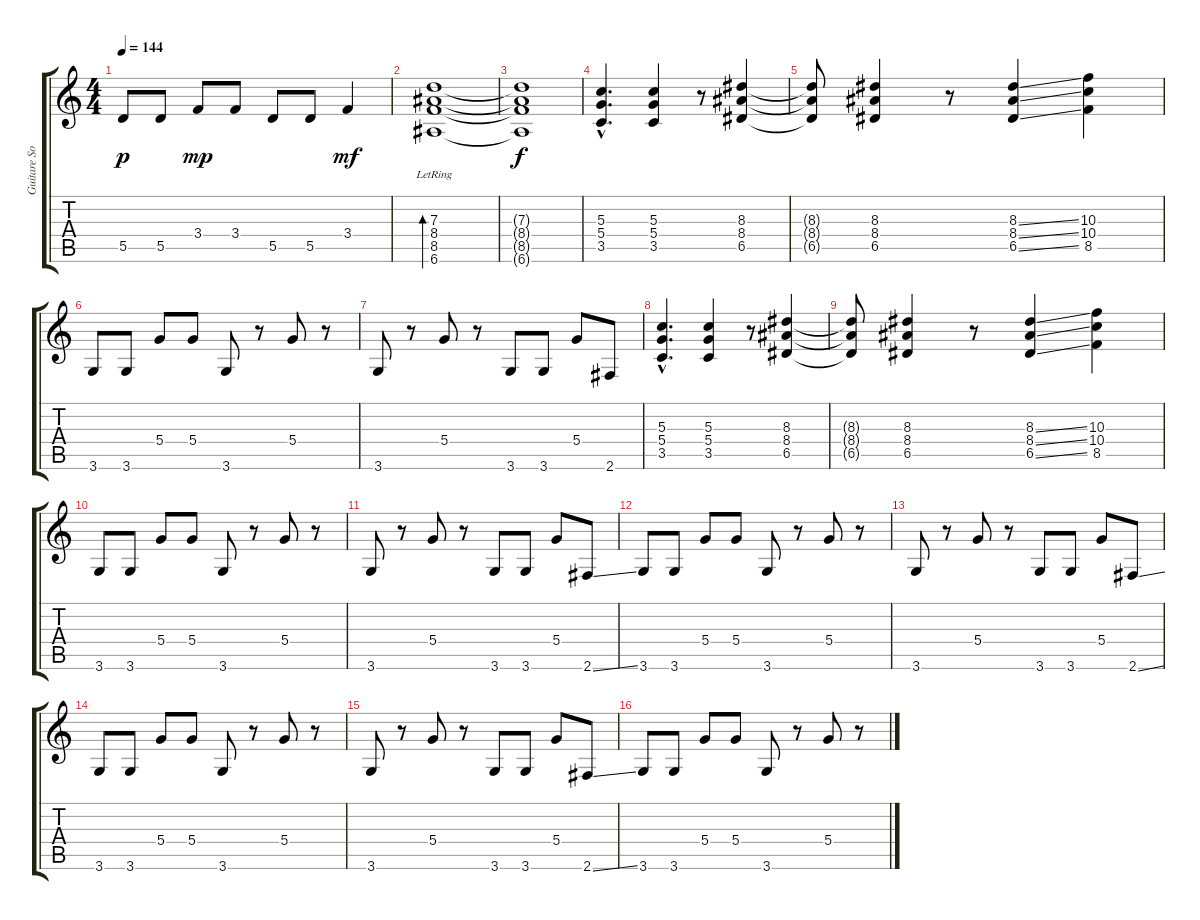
\track ("Guitare Solo" "Guitare So") {instrument overdrivenguitar}
\staff {score tabs}
\tuning (E4 B3 G3 D3 A2 E2) {hide}
\ts (4 4)
\tempo 144
\clef g2
\ks c
5.5.8{dy p} 5.5.8 3.4.8{dy mp} 3.4.8 5.5.8 5.5.8 3.4.4{dy mf} |
(7.3{lr} 8.4{lr} 8.5{lr} 6.6{lr}).1{bd 240} |
(7.3{t} 8.4{t} 8.5{t} 6.6{t}).1{dy f} |
(5.3{hac} 5.4{hac} 3.5{hac}).4{d} (5.3 5.4 3.5).4 r.8 (8.3 8.4 6.5).4 |
(8.3{t} 8.4{t} 6.5{t}).8 (8.3 8.4 6.5).4 r.8 (8.3{ss} 8.4{ss} 6.5{ss}).4 (10.3 10.4 8.5).4 |
3.6.8 3.6.8 5.4.8 5.4.8 3.6.8 r.8 5.4.8 r.8 |
3.6.8 r.8 5.4.8 r.8 3.6.8 3.6.8 5.4.8 2.6.8 |
(5.3{hac} 5.4{hac} 3.5{hac}).4{d} (5.3 5.4 3.5).4 r.8 (8.3 8.4 6.5).4 |
(8.3{t} 8.4{t} 6.5{t}).8 (8.3 8.4 6.5).4 r.8 (8.3{ss} 8.4{ss} 6.5{ss}).4 (10.3 10.4 8.5).4 |
3.6.8 3.6.8 5.4.8 5.4.8 3.6.8 r.8 5.4.8 r.8 |
3.6.8 r.8 5.4.8 r.8 3.6.8 3.6.8 5.4.8 2.6{ss}.8 |
3.6.8 3.6.8 5.4.8 5.4.8 3.6.8 r.8 5.4.8 r.8 |
3.6.8 r.8 5.4.8 r.8 3.6.8 3.6.8 5.4.8 2.6{ss}.8 |
3.6.8 3.6.8 5.4.8 5.4.8 3.6.8 r.8 5.4.8 r.8 |
3.6.8 r.8 5.4.8 r.8 3.6.8 3.6.8 5.4.8 2.6{ss}.8 |
3.6.8 3.6.8 5.4.8 5.4.8 3.6.8 r.8 5.4.8 r.8
